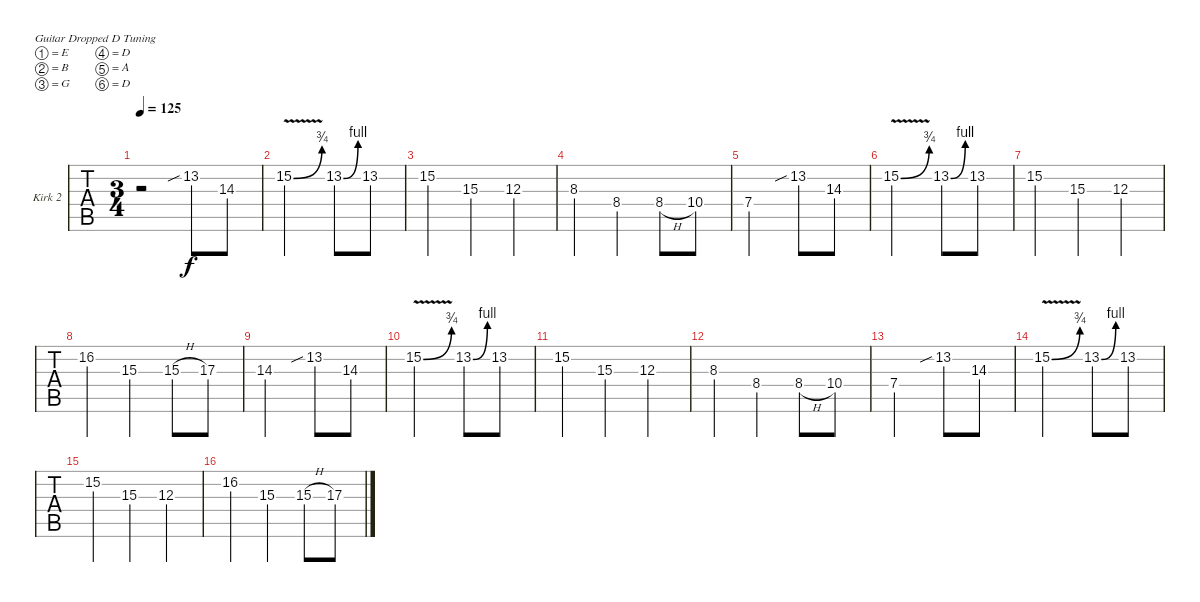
\bracketExtendMode groupsimilarinstruments
\firstSystemTrackNameOrientation horizontal
\otherSystemsTrackNameOrientation horizontal
\track ("Lead 2" "Kirk 2") {instrument overdrivenguitar}
\staff {tabs}
\tuning (E4 B3 G3 D3 A2 D2)
\ts (3 4)
\tempo 125
\clef g2
\ks c
r.2{dy f} 13.2{sib}.8 14.3.8 |
15.2{be (bend 0 0 60 3) v}.2 13.2{be (bend 0 0 28.2 4)}.8 13.2.8 |
15.2.4 15.3.4 12.3.4 |
8.3.4 8.4.4 8.4{h}.8 10.4.8 |
7.4.2 13.2{sib}.8 14.3.8 |
15.2{be (bend 0 0 60 3) v}.2 13.2{be (bend 0 0 60 4)}.8 13.2.8 |
15.2.4 15.3.4 12.3.4 |
16.2.4 15.3.4 15.3{h}.8 17.3.8 |
14.3.2 13.2{sib}.8 14.3.8 |
15.2{be (bend 0 0 60 3) v}.2 13.2{be (bend 0 0 60 4)}.8 13.2.8 |
15.2.4 15.3.4 12.3.4 |
8.3.4 8.4.4 8.4{h}.8 10.4.8 |
7.4.2 13.2{sib}.8 14.3.8 |
15.2{be (bend 0 0 60 3) v}.2 13.2{be (bend 0 0 60 4)}.8 13.2.8 |
15.2.4 15.3.4 12.3.4 |
16.2.4 15.3.4 15.3{h}.8 17.3.8
